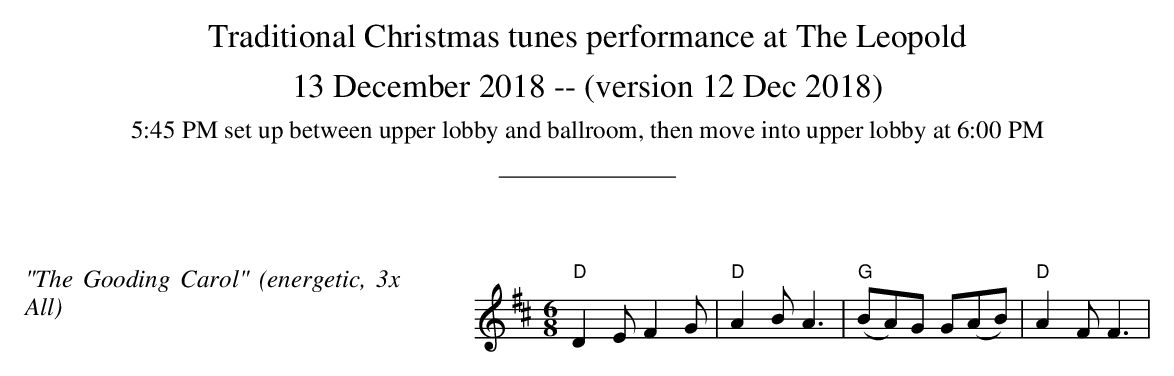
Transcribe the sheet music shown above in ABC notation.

X:1
M: 6/8
L: 1/4
K: D major treble
%%begintext justify
%%"The Gooding Carol"
%%(energetic, 3x All)
%%endtext
 "D" D E/ F G/ | "D" A B/ A3/2 | "G" (B/A/)G/ G/(A/B/) | "D" A F/ F3/2       |
